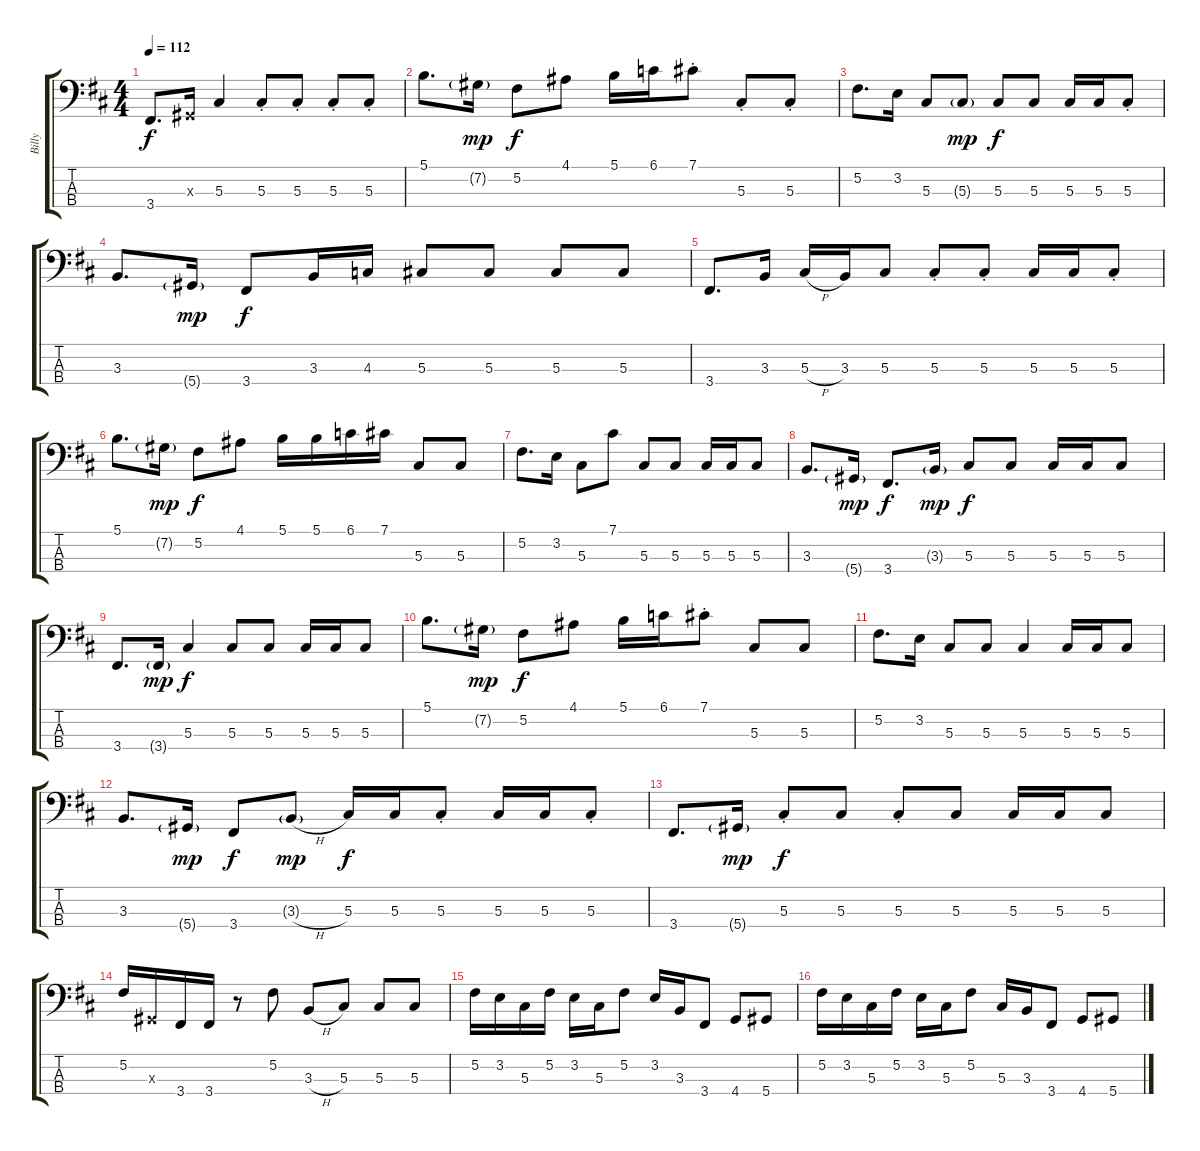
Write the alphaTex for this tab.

\track ("Billy" "Billy") {instrument electricbassfinger}
\staff {score tabs}
\tuning (Gb2 Db2 Ab1 Eb1) {hide}
\ts (4 4)
\tempo 112
\clef f4
\ks d
3.4.8{d dy f} 0.3{x}.16 5.3.4 5.3{st}.8 5.3{st}.8 5.3{st}.8 5.3{st}.8 |
5.1.8{d} 7.2{g}.16{dy mp} 5.2.8{dy f} 4.1.8 5.1.16 6.1.16 7.1{st}.8 5.3{st}.8 5.3{st}.8 |
5.2.8{d} 3.2.16 5.3.8 5.3{g}.8{dy mp} 5.3.8{dy f} 5.3.8 5.3.16 5.3.16 5.3{st}.8 |
3.3.8{d} 5.4{g}.16{dy mp} 3.4.8{dy f} 3.3.16 4.3.16 5.3.8 5.3.8 5.3.8 5.3.8 |
3.4.8{d} 3.3.16 5.3{h}.16 3.3.16 5.3.8 5.3{st}.8 5.3{st}.8 5.3.16 5.3.16 5.3{st}.8 |
5.1.8{d} 7.2{g}.16{dy mp} 5.2.8{dy f} 4.1.8 5.1.16 5.1.16 6.1.16 7.1.16 5.3.8 5.3.8 |
5.2.8{d} 3.2.16 5.3.8 7.1.8 5.3.8 5.3.8 5.3.16 5.3.16 5.3.8 |
3.3.8{d} 5.4{g}.16{dy mp} 3.4.8{d dy f} 3.3{g}.16{dy mp} 5.3.8{dy f} 5.3.8 5.3.16 5.3.16 5.3.8 |
3.4.8{d} 3.4{g}.16{dy mp} 5.3.4{dy f} 5.3.8 5.3.8 5.3.16 5.3.16 5.3.8 |
5.1.8{d} 7.2{g}.16{dy mp} 5.2.8{dy f} 4.1.8 5.1.16 6.1.16 7.1{st}.8 5.3.8 5.3.8 |
5.2.8{d} 3.2.16 5.3.8 5.3.8 5.3.4 5.3.16 5.3.16 5.3.8 |
3.3.8{d} 5.4{g}.16{dy mp} 3.4.8{dy f} 3.3{h g}.8{dy mp} 5.3.16{dy f} 5.3.16 5.3{st}.8 5.3.16 5.3.16 5.3{st}.8 |
3.4.8{d} 5.4{g}.16{dy mp} 5.3{st}.8{dy f} 5.3.8 5.3{st}.8 5.3.8 5.3.16 5.3.16 5.3.8 |
5.2.16 0.3{x}.16 3.4.16 3.4.16 r.8 5.2.8 3.3{h}.8 5.3.8 5.3.8 5.3.8 |
5.2.16 3.2.16 5.3.16 5.2.16 3.2.16 5.3.16 5.2.8 3.2.16 3.3.16 3.4.8 4.4.8 5.4.8 |
5.2.16 3.2.16 5.3.16 5.2.16 3.2.16 5.3.16 5.2.8 5.3.16 3.3.16 3.4.8 4.4.8 5.4.8
